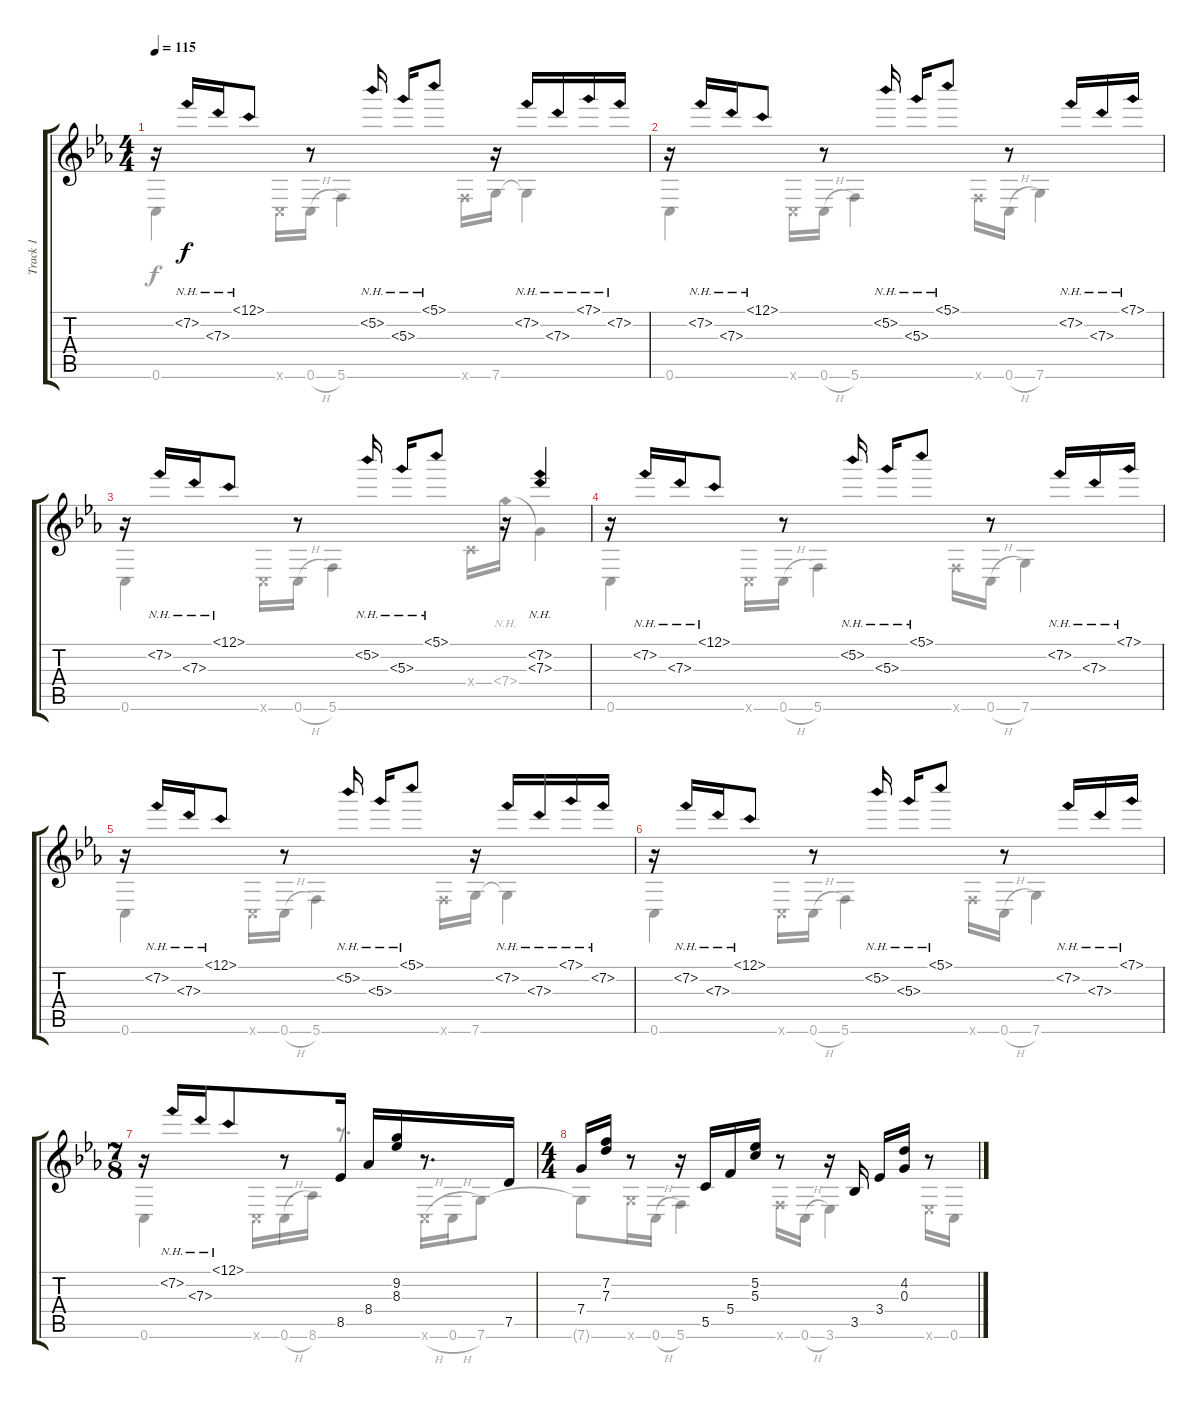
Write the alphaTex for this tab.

\track ("Track 1" "Track 1") {instrument acousticguitarsteel}
\staff {score tabs}
\tuning (C4 Bb3 G3 C3 G2 C2) {hide}
\voice
\ts (4 4)
\tempo 115
\clef g2
\ks cminor
r.16{dy f} 7.2{nh}.16 7.3{nh}.16 12.1{nh}.8 r.8 5.2{nh}.16 5.3{nh}.16 5.1{nh}.8 r.16 7.2{nh}.16 7.3{nh}.16 7.1{nh}.16 7.2{nh}.16 |
r.16 7.2{nh}.16 7.3{nh}.16 12.1{nh}.8 r.8 5.2{nh}.16 5.3{nh}.16 5.1{nh}.8 r.8 7.2{nh}.16 7.3{nh}.16 7.1{nh}.16 |
r.16 7.2{nh}.16 7.3{nh}.16 12.1{nh}.8 r.8 5.2{nh}.16 5.3{nh}.16 5.1{nh}.8 r.16 (7.2{nh} 7.3{nh}).4 |
r.16 7.2{nh}.16 7.3{nh}.16 12.1{nh}.8 r.8 5.2{nh}.16 5.3{nh}.16 5.1{nh}.8 r.8 7.2{nh}.16 7.3{nh}.16 7.1{nh}.16 |
r.16 7.2{nh}.16 7.3{nh}.16 12.1{nh}.8 r.8 5.2{nh}.16 5.3{nh}.16 5.1{nh}.8 r.16 7.2{nh}.16 7.3{nh}.16 7.1{nh}.16 7.2{nh}.16 |
r.16 7.2{nh}.16 7.3{nh}.16 12.1{nh}.8 r.8 5.2{nh}.16 5.3{nh}.16 5.1{nh}.8 r.8 7.2{nh}.16 7.3{nh}.16 7.1{nh}.16 |
\ts (7 8)
r.16 7.2{nh}.16 7.3{nh}.16 12.1{nh}.8 r.8 8.5.16 8.4.16 (9.2 8.3).16 r.8{d} 7.5.16 |
\ts (4 4)
7.4.16 (7.2 7.3).16 r.8 r.16 5.5.16 5.4.16 (5.2 5.3).16 r.8 r.16 3.5.16 3.4.16 (4.2 0.3).16 r.8
\voice
\clef g2
\ottava regular
\simile none
\ks cminor
0.6.4{dy f} 0.6{x}.16 0.6{h}.16 5.6.4 5.6{x}.16 7.6.16 7.6{t}.4 |
0.6.4 0.6{x}.16 0.6{h}.16 5.6.4 5.6{x}.16 0.6{h}.16 7.6.4 |
0.6.4 0.6{x}.16 0.6{h}.16 5.6.4 0.4{x}.16 7.4{nh}.16 7.4{t}.4 |
0.6.4 0.6{x}.16 0.6{h}.16 5.6.4 5.6{x}.16 0.6{h}.16 7.6.4 |
0.6.4 0.6{x}.16 0.6{h}.16 5.6.4 5.6{x}.16 7.6.16 7.6{t}.4 |
0.6.4 0.6{x}.16 0.6{h}.16 5.6.4 5.6{x}.16 0.6{h}.16 7.6.4 |
0.6.4 0.6{x}.16 0.6{h}.16 8.6.16 r.8{d} 0.6{h x}.16 0.6{h}.16 7.6.8 |
7.6{t}.8 7.6{x}.16 0.6{h}.16 5.6.4 5.6{x}.16 0.6{h}.16 3.6.4 3.6{x}.16 0.6{h}.16
